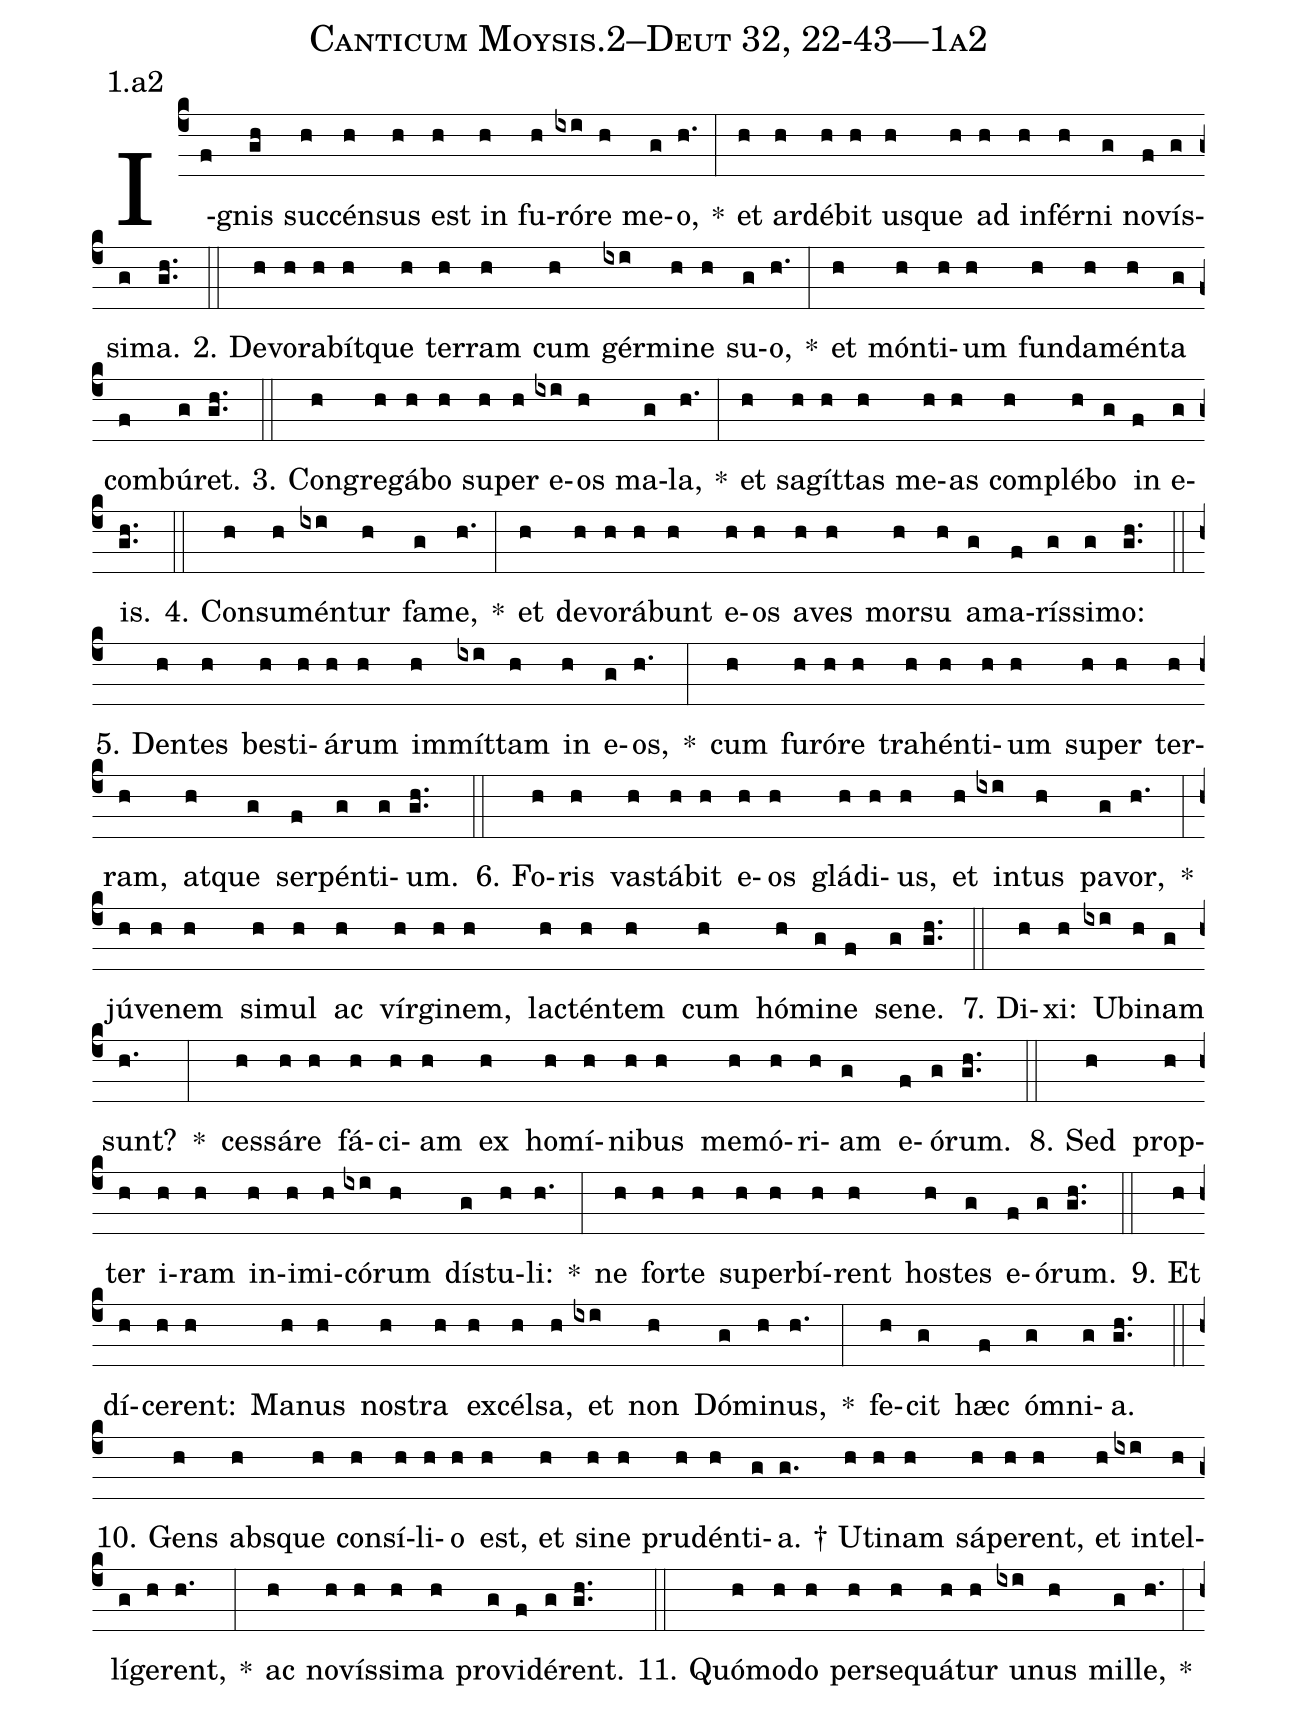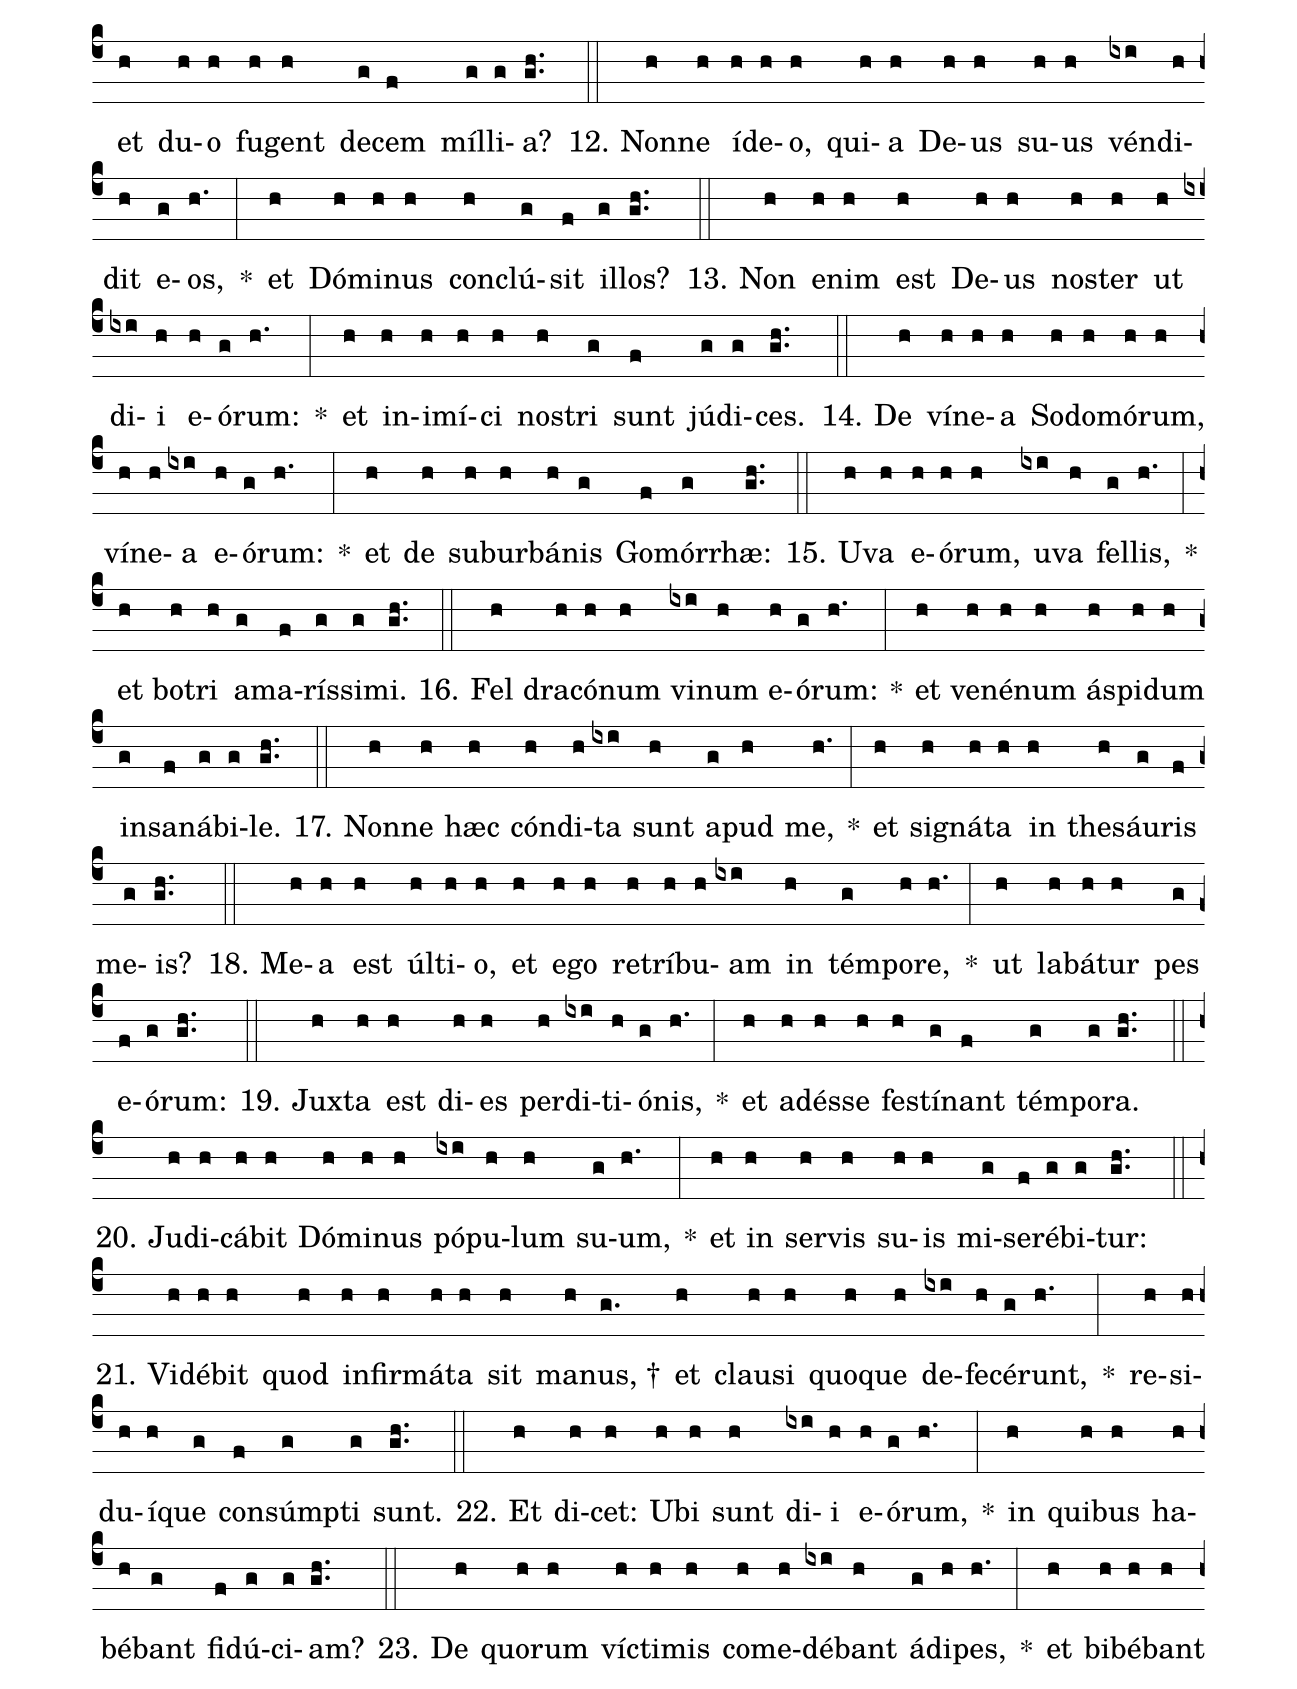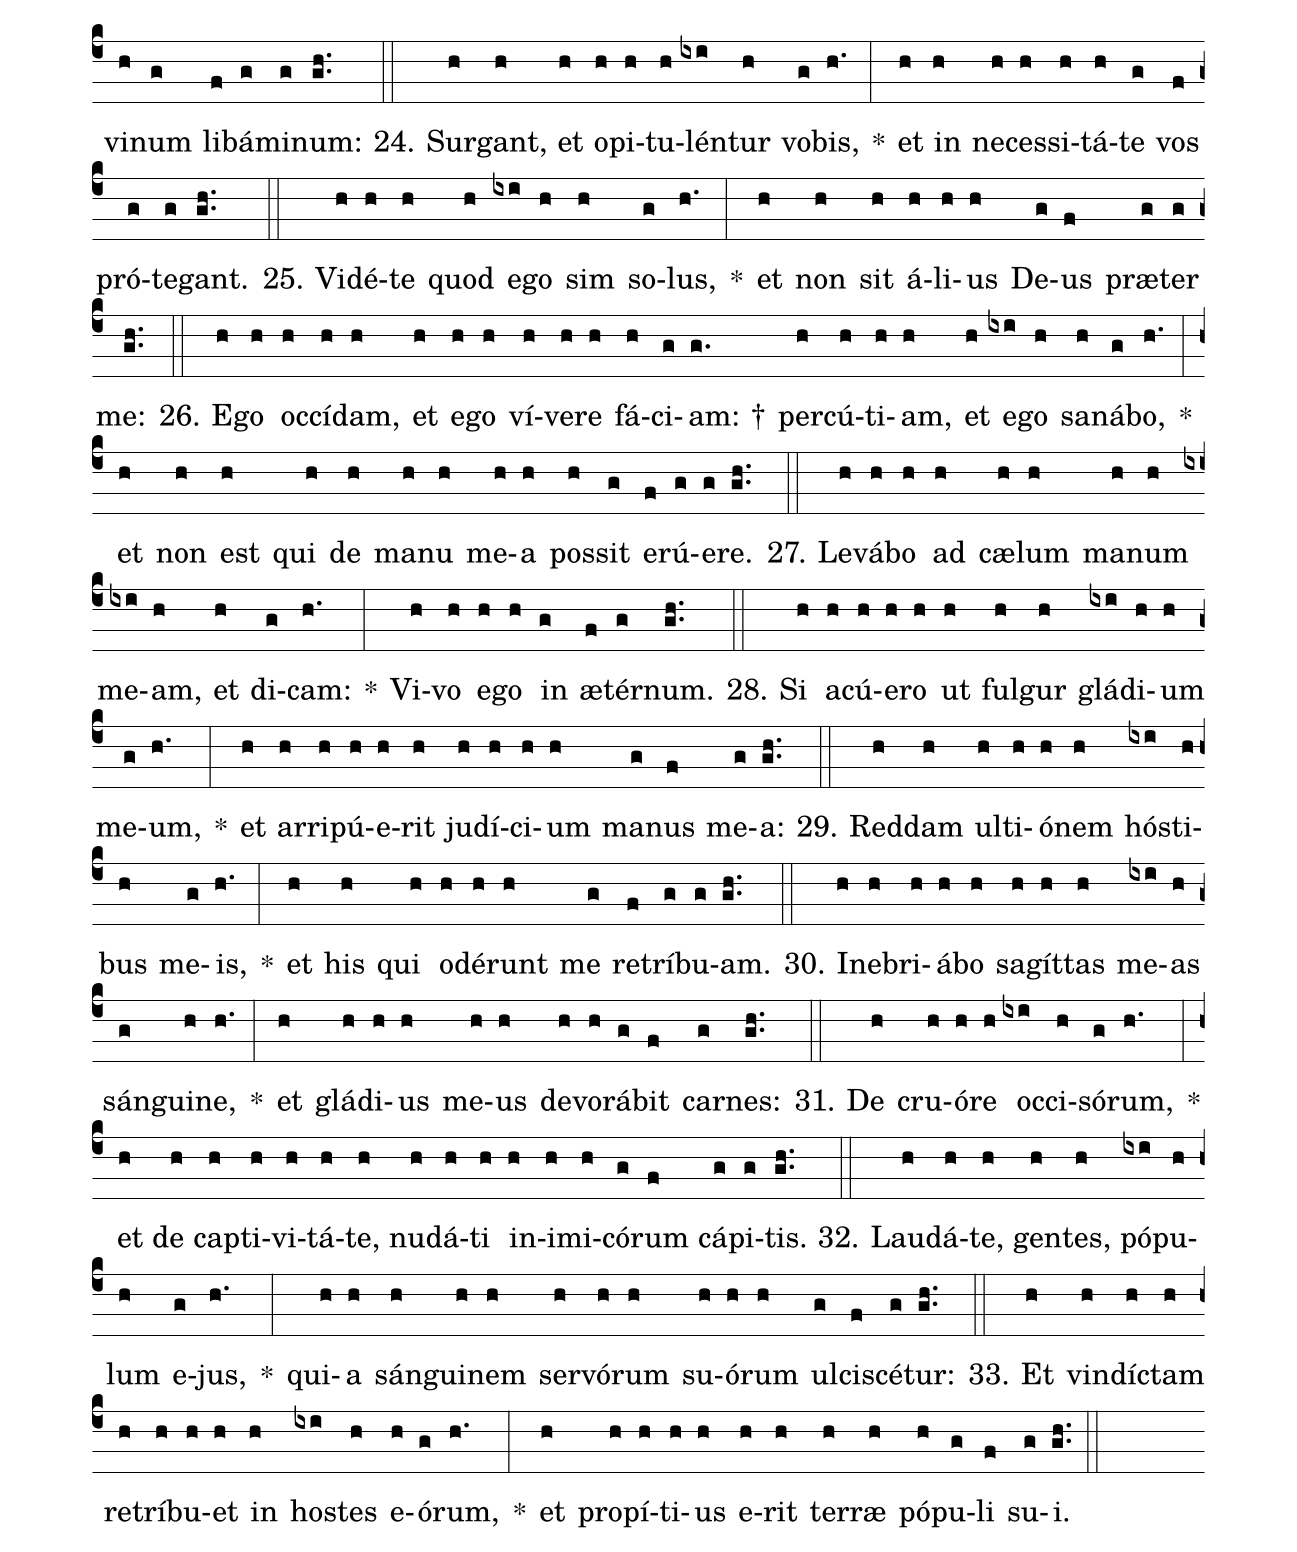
name: Canticum Moysis.2--Deut 32, 22-43---1a2;
annotation: 1.a2;
%%
(c4)I(f)gnis(gh) suc(h)cén(h)sus(h) est(h) in(h) fu(h)ró(ixi)re(h) me(g)o,(h.) *(:) et(h) ar(h)dé(h)bit(h) us(h)que(h) ad(h) in(h)fér(h)ni(g) no(f)vís(g)si(g)ma.(gh..) (::)
2. De(h)vo(h)ra(h)bít(h)que(h) ter(h)ram(h) cum(h) gér(ixi)mi(h)ne(h) su(g)o,(h.) *(:) et(h) món(h)ti(h)um(h) fun(h)da(h)mén(h)ta(g) com(f)bú(g)ret.(gh..) (::)
3. Con(h)gre(h)gá(h)bo(h) su(h)per(h) e(ixi)os(h) ma(g)la,(h.) *(:) et(h) sa(h)gít(h)tas(h) me(h)as(h) com(h)plé(h)bo(g) in(f) e(g)is.(gh..) (::)
4. Con(h)su(h)mén(ixi)tur(h) fa(g)me,(h.) *(:) et(h) de(h)vo(h)rá(h)bunt(h) e(h)os(h) a(h)ves(h) mor(h)su(h) a(g)ma(f)rís(g)si(g)mo:(gh..) (::)
5. Den(h)tes(h) bes(h)ti(h)á(h)rum(h) im(h)mít(ixi)tam(h) in(h) e(g)os,(h.) *(:) cum(h) fu(h)ró(h)re(h) tra(h)hén(h)ti(h)um(h) su(h)per(h) ter(h)ram,(h) at(h)que(g) ser(f)pén(g)ti(g)um.(gh..) (::)
6. Fo(h)ris(h) vas(h)tá(h)bit(h) e(h)os(h) glá(h)di(h)us,(h) et(h) in(ixi)tus(h) pa(g)vor,(h.) *(:) jú(h)ve(h)nem(h) si(h)mul(h) ac(h) vír(h)gi(h)nem,(h) lac(h)tén(h)tem(h) cum(h) hó(h)mi(g)ne(f) se(g)ne.(gh..) (::)
7. Di(h)xi:(h) U(ixi)bi(h)nam(g) sunt?(h.) *(:) ces(h)sá(h)re(h) fá(h)ci(h)am(h) ex(h) ho(h)mí(h)ni(h)bus(h) me(h)mó(h)ri(h)am(g) e(f)ó(g)rum.(gh..) (::)
8. Sed(h) prop(h)ter(h) i(h)ram(h) in(h)i(h)mi(h)có(ixi)rum(h) dís(g)tu(h)li:(h.) *(:) ne(h) for(h)te(h) su(h)per(h)bí(h)rent(h) hos(h)tes(g) e(f)ó(g)rum.(gh..) (::)
9. Et(h) dí(h)ce(h)rent:(h) Ma(h)nus(h) nos(h)tra(h) ex(h)cél(h)sa,(h) et(ixi) non(h) Dó(g)mi(h)nus,(h.) *(:) fe(h)cit(g) hæc(f) óm(g)ni(g)a.(gh..) (::)
10. Gens(h) abs(h)que(h) con(h)sí(h)li(h)o(h) est,(h) et(h) si(h)ne(h) pru(h)dén(h)ti(g)a. †(g.) U(h)ti(h)nam(h) sá(h)pe(h)rent,(h) et(h) in(ixi)tel(h)lí(g)ge(h)rent,(h.) *(:) ac(h) no(h)vís(h)si(h)ma(h) pro(g)vi(f)dé(g)rent.(gh..) (::)
11. Quó(h)mo(h)do(h) per(h)se(h)quá(h)tur(h) u(ixi)nus(h) mil(g)le,(h.) *(:) et(h) du(h)o(h) fu(h)gent(h) de(g)cem(f) míl(g)li(g)a?(gh..) (::)
12. Non(h)ne(h) íd(h)e(h)o,(h) qui(h)a(h) De(h)us(h) su(h)us(h) vén(ixi)di(h)dit(h) e(g)os,(h.) *(:) et(h) Dó(h)mi(h)nus(h) con(h)clú(g)sit(f) il(g)los?(gh..) (::)
13. Non(h) e(h)nim(h) est(h) De(h)us(h) nos(h)ter(h) ut(h) di(ixi)i(h) e(h)ó(g)rum:(h.) *(:) et(h) in(h)i(h)mí(h)ci(h) nos(h)tri(g) sunt(f) jú(g)di(g)ces.(gh..) (::)
14. De(h) ví(h)ne(h)a(h) So(h)do(h)mó(h)rum,(h) ví(h)ne(h)a(ixi) e(h)ó(g)rum:(h.) *(:) et(h) de(h) sub(h)ur(h)bá(h)nis(g) Go(f)mór(g)rhæ:(gh..) (::)
15. U(h)va(h) e(h)ó(h)rum,(h) u(ixi)va(h) fel(g)lis,(h.) *(:) et(h) bo(h)tri(h) a(g)ma(f)rís(g)si(g)mi.(gh..) (::)
16. Fel(h) dra(h)có(h)num(h) vi(ixi)num(h) e(h)ó(g)rum:(h.) *(:) et(h) ve(h)né(h)num(h) ás(h)pi(h)dum(h) in(g)sa(f)ná(g)bi(g)le.(gh..) (::)
17. Non(h)ne(h) hæc(h) cón(h)di(h)ta(ixi) sunt(h) a(g)pud(h) me,(h.) *(:) et(h) si(h)gná(h)ta(h) in(h) the(h)sáu(g)ris(f) me(g)is?(gh..) (::)
18. Me(h)a(h) est(h) úl(h)ti(h)o,(h) et(h) e(h)go(h) re(h)trí(h)bu(h)am(ixi) in(h) tém(g)po(h)re,(h.) *(:) ut(h) la(h)bá(h)tur(h) pes(g) e(f)ó(g)rum:(gh..) (::)
19. Jux(h)ta(h) est(h) di(h)es(h) per(h)di(ixi)ti(h)ó(g)nis,(h.) *(:) et(h) ad(h)és(h)se(h) fes(h)tí(g)nant(f) tém(g)po(g)ra.(gh..) (::)
20. Ju(h)di(h)cá(h)bit(h) Dó(h)mi(h)nus(h) pó(ixi)pu(h)lum(h) su(g)um,(h.) *(:) et(h) in(h) ser(h)vis(h) su(h)is(h) mi(g)se(f)ré(g)bi(g)tur:(gh..) (::)
21. Vi(h)dé(h)bit(h) quod(h) in(h)fir(h)má(h)ta(h) sit(h) ma(h)nus, †(g.) et(h) clau(h)si(h) quo(h)que(h) de(ixi)fe(h)cé(g)runt,(h.) *(:) re(h)si(h)du(h)í(h)que(g) con(f)súmp(g)ti(g) sunt.(gh..) (::)
22. Et(h) di(h)cet:(h) U(h)bi(h) sunt(h) di(ixi)i(h) e(h)ó(g)rum,(h.) *(:) in(h) qui(h)bus(h) ha(h)bé(h)bant(g) fi(f)dú(g)ci(g)am?(gh..) (::)
23. De(h) quo(h)rum(h) víc(h)ti(h)mis(h) com(h)e(h)dé(ixi)bant(h) á(g)di(h)pes,(h.) *(:) et(h) bi(h)bé(h)bant(h) vi(h)num(g) li(f)bá(g)mi(g)num:(gh..) (::)
24. Sur(h)gant,(h) et(h) o(h)pi(h)tu(h)lén(ixi)tur(h) vo(g)bis,(h.) *(:) et(h) in(h) ne(h)ces(h)si(h)tá(h)te(g) vos(f) pró(g)te(g)gant.(gh..) (::)
25. Vi(h)dé(h)te(h) quod(h) e(ixi)go(h) sim(h) so(g)lus,(h.) *(:) et(h) non(h) sit(h) á(h)li(h)us(h) De(g)us(f) præ(g)ter(g) me:(gh..) (::)
26. E(h)go(h) oc(h)cí(h)dam,(h) et(h) e(h)go(h) ví(h)ve(h)re(h) fá(h)ci(g)am: †(g.) per(h)cú(h)ti(h)am,(h) et(h) e(ixi)go(h) sa(h)ná(g)bo,(h.) *(:) et(h) non(h) est(h) qui(h) de(h) ma(h)nu(h) me(h)a(h) pos(h)sit(g) e(f)rú(g)e(g)re.(gh..) (::)
27. Le(h)vá(h)bo(h) ad(h) cæ(h)lum(h) ma(h)num(h) me(ixi)am,(h) et(h) di(g)cam:(h.) *(:) Vi(h)vo(h) e(h)go(h) in(g) æ(f)tér(g)num.(gh..) (::)
28. Si(h) a(h)cú(h)e(h)ro(h) ut(h) ful(h)gur(h) glá(ixi)di(h)um(h) me(g)um,(h.) *(:) et(h) ar(h)ri(h)pú(h)e(h)rit(h) ju(h)dí(h)ci(h)um(h) ma(g)nus(f) me(g)a:(gh..) (::)
29. Red(h)dam(h) ul(h)ti(h)ó(h)nem(h) hós(ixi)ti(h)bus(h) me(g)is,(h.) *(:) et(h) his(h) qui(h) o(h)dé(h)runt(h) me(g) re(f)trí(g)bu(g)am.(gh..) (::)
30. In(h)e(h)bri(h)á(h)bo(h) sa(h)gít(h)tas(h) me(ixi)as(h) sán(g)gui(h)ne,(h.) *(:) et(h) glá(h)di(h)us(h) me(h)us(h) de(h)vo(h)rá(g)bit(f) car(g)nes:(gh..) (::)
31. De(h) cru(h)ó(h)re(h) oc(ixi)ci(h)só(g)rum,(h.) *(:) et(h) de(h) cap(h)ti(h)vi(h)tá(h)te,(h) nu(h)dá(h)ti(h) in(h)i(h)mi(h)có(g)rum(f) cá(g)pi(g)tis.(gh..) (::)
32. Lau(h)dá(h)te,(h) gen(h)tes,(h) pó(ixi)pu(h)lum(h) e(g)jus,(h.) *(:) qui(h)a(h) sán(h)gui(h)nem(h) ser(h)vó(h)rum(h) su(h)ó(h)rum(h) ul(g)ci(f)scé(g)tur:(gh..) (::)
33. Et(h) vin(h)díc(h)tam(h) re(h)trí(h)bu(h)et(h) in(h) hos(ixi)tes(h) e(h)ó(g)rum,(h.) *(:) et(h) pro(h)pí(h)ti(h)us(h) e(h)rit(h) ter(h)ræ(h) pó(h)pu(g)li(f) su(g)i.(gh..) (::)
